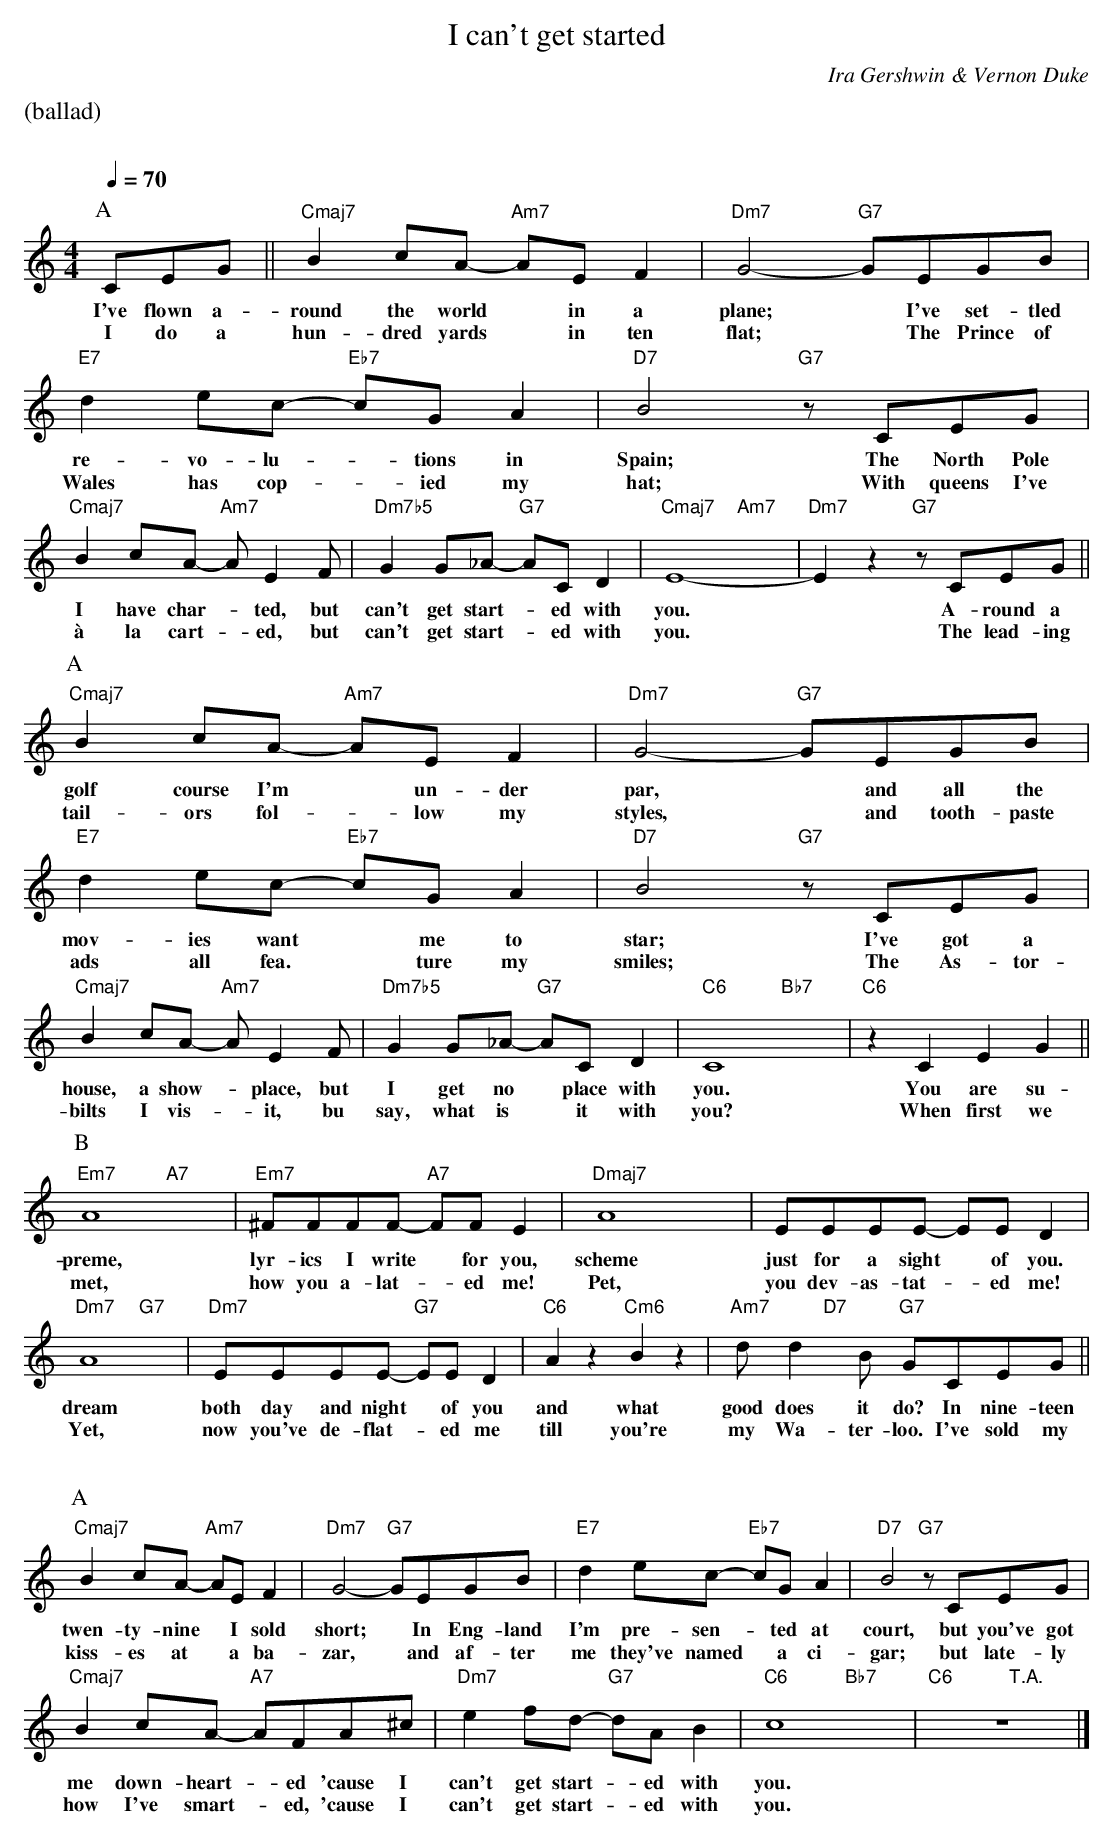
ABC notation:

X:1
T:I can't get started
M:4/4
L:1/8
C:Ira Gershwin & Vernon Duke
Q:1/4=70
%%staves (chords melody)
K:C
%%text (ballad)
%%vskip 20
P:A
V:chords
x3 || "Cmaj7"x4 "Am7"x4 | "Dm7"x4 "G7"x4 | "E7"x4 "Eb7"x4 | "D7"x4 "G7"x4 |
"Cmaj7"x4 "Am7"x4 | "Dm7b5"x4 "G7"x4 | "Cmaj7"x4 "Am7"x4 | "Dm7"x4 "G7"x4 ||
V:melody
CEG || B2cA- AEF2 | G4- GEGB | d2ec- cGA2 | B4 zCEG |
w:I've flown a-round the world* in a plane;* I've set-tled re-vo-lu-*tions in Spain; The North Pole
w:I do a hun-dred yards* in ten flat;* The Prince of Wales has cop-*ied my hat; With queens I've
B2cA- AE2F | G2G_A- ACD2 | E8- | E2z2 zCEG ||
w:I have char-*ted, but can't get start-*ed with you.* A-round a
w:à la cart-*ed, but can't get start-*ed with you.* The lead-ing
V:chords
P:A
"Cmaj7"x4 "Am7"x4 | "Dm7"x4 "G7"x4 | "E7"x4 "Eb7"x4 | "D7"x4 "G7"x4 |
"Cmaj7"x4 "Am7"x4 | "Dm7b5"x4 "G7"x4 | "C6"x4 "Bb7"x4 | "C6"x4 x4 ||
V:melody
B2cA- AEF2 | G4- GEGB | d2ec- cGA2 | B4 zCEG |
w:golf course I'm* un-der par,* and all the mov-ies want* me to star; I've got a
w:tail-ors fol-*low my styles,* and tooth-paste ads all fea.*ture my smiles; The As-tor-
B2cA- AE2F | G2G_A- ACD2 | C8 | z2C2 E2G2 ||
w:house, a show-*place, but I get no* place with you. You are su-
w:bilts I vis-*it, bu say, what is* it with you? When first we
P:B
V:chords
"Em7"x4 "A7"x4 | "Em7"x4 "A7"x4 | "Dmaj7"x4 x4 | x4 x4 |
"Dm7"x4 "G7"x4 | "Dm7"x4 "G7"x4 | "C6"x4 "Cm6"x4 | "Am7"x2"D7"x2 "G7"x4 ||
V:melody
A8 | ^FFFF- FFE2 | A8 | EEEE- EED2 |
w:preme, lyr-ics I write* for you, scheme just for a sight* of you.
w:met, how you a-lat-*ed me! Pet, you dev-as-tat-*ed me!
A8 | EEEE- EED2 | A2z2 B2z2 | dd2B GCEG ||
w:dream both day and night* of you and what good does it do? In nine-teen
w:Yet, now you've de-flat-*ed me till you're my Wa-ter-loo. I've sold my
P:A
V:chords
"Cmaj7"x4 "Am7"x4 | "Dm7"x4 "G7"x4 | "E7"x4 "Eb7"x4 | "D7"x4 "G7"x4 |
"Cmaj7"x4 "A7"x4 | "Dm7"x4 "G7"x4 | "C6"x4 "Bb7"x4 | "C6"x4 "T.A."x4 |]
V:melody
B2cA- AEF2 | G4- GEGB | d2ec- cGA2 | B4 zCEG |
w:twen-ty-nine* I sold short;* In Eng-land I'm pre-sen-*ted at court, but you've got
w:kiss-es at* a ba-zar,* and af-ter me they've named* a ci-gar; but late-ly
B2cA- AFA^c | e2fd- dAB2 | c8 | z8 |]
w:me down-heart-*ed 'cause I can't get start-*ed with you.
w:how I've smart-*ed, 'cause I can't get start-*ed with you.
